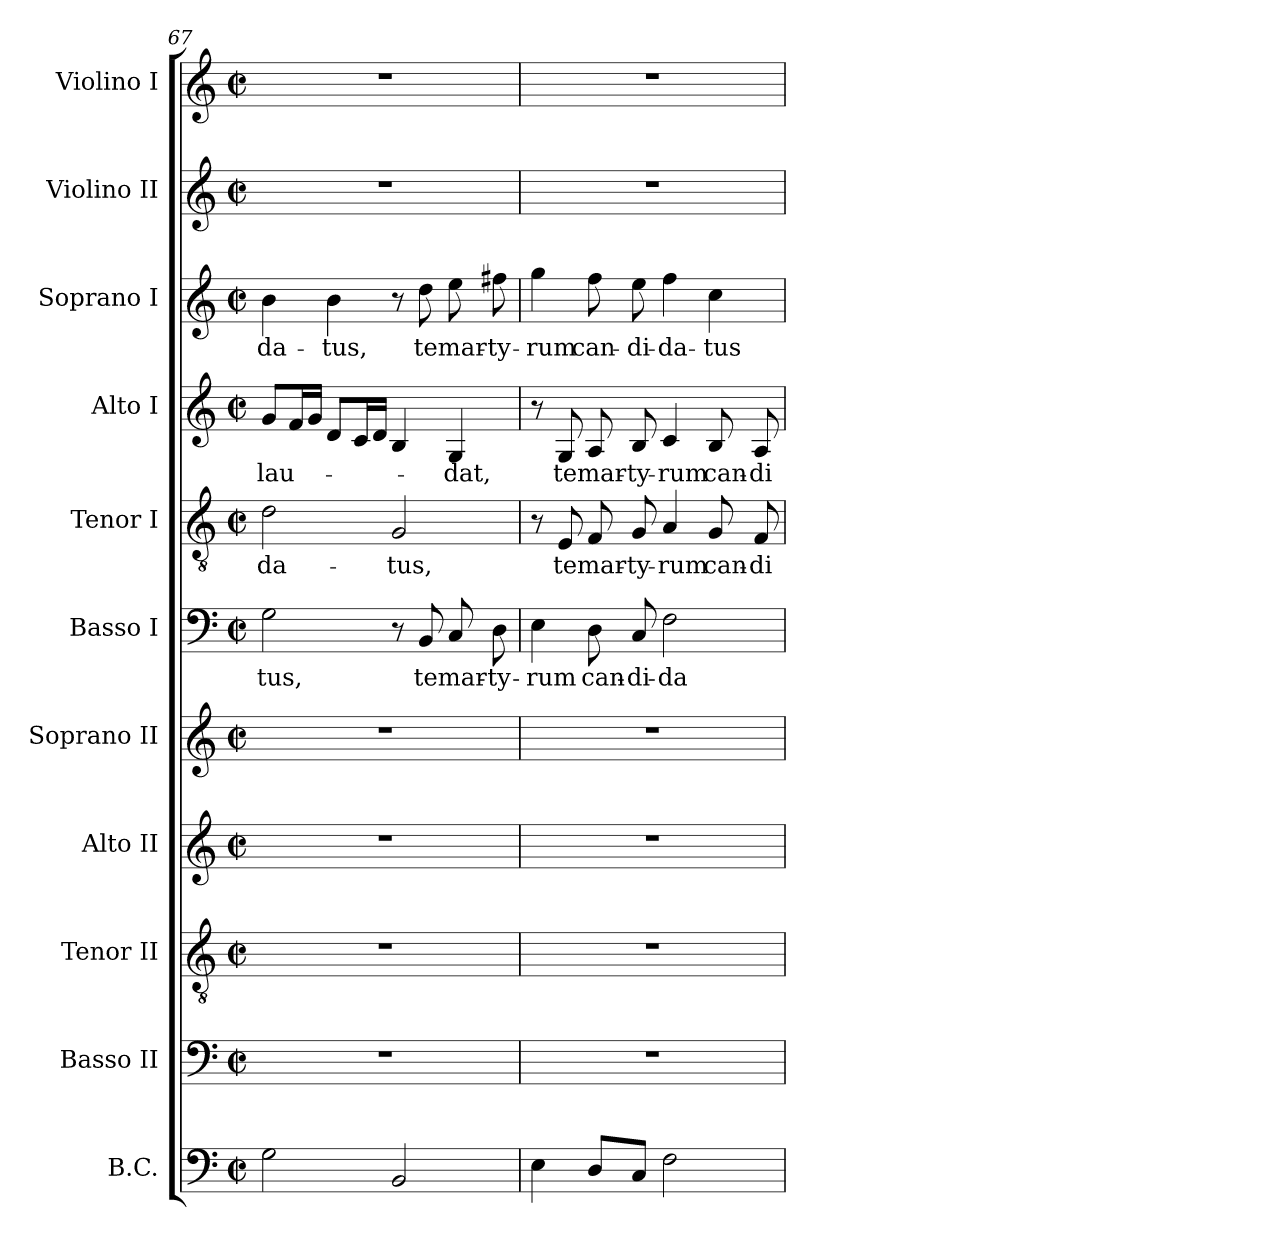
**kern	**kern	**kern	**kern	**kern	**kern	**text	**kern	**text	**kern	**text	**kern	**text	**kern	**kern
*part11	*part10	*part9	*part8	*part7	*part6	*part6	*part5	*part5	*part4	*part4	*part3	*part3	*part2	*part1
*staff11	*staff10	*staff9	*staff8	*staff7	*staff6	*staff6	*staff5	*staff5	*staff4	*staff4	*staff3	*staff3	*staff2	*staff1
*I"B.C.	*I"Basso II	*I"Tenor II	*I"Alto II	*I"Soprano II	*I"Basso I	*	*I"Tenor I	*	*I"Alto I	*	*I"Soprano I	*	*I"Violino II	*I"Violino I
*I'BC	*I'B 2	*I'T 2	*I'A 2	*I'S 2	*I'B 1	*	*I'T 1	*	*I'A 1	*	*I'S 1	*	*I'Vln. II	*I'Vln. I
!!LO:PB:g=z
*clefF4	*clefF4	*clefGv2	*clefG2	*clefG2	*clefF4	*	*clefGv2	*	*clefG2	*	*clefG2	*	*clefG2	*clefG2
*k[]	*k[]	*k[]	*k[]	*k[]	*k[]	*	*k[]	*	*k[]	*	*k[]	*	*k[]	*k[]
*C:	*C:	*C:	*C:	*C:	*C:	*	*C:	*	*C:	*	*C:	*	*C:	*C:
*M2/2	*M2/2	*M2/2	*M2/2	*M2/2	*M2/2	*	*M2/2	*	*M2/2	*	*M2/2	*	*M2/2	*M2/2
*met(c|)	*met(c|)	*met(c|)	*met(c|)	*met(c|)	*met(c|)	*	*met(c|)	*	*met(c|)	*	*met(c|)	*	*met(c|)	*met(c|)
=67	=67	=67	=67	=67	=67	=67	=67	=67	=67	=67	=67	=67	=67	=67
!	!	!	!	!	!	!LO:LY:b	!	!	!	!	!	!	!	!
!	!	!	!	!	!	!	!	!LO:LY:b	!	!	!	!	!	!
!	!	!	!	!	!	!	!	!	!	!LO:LY:b	!	!	!	!
!	!	!	!	!	!	!	!	!	!	!	!	!LO:LY:b	!	!
2G\	1r	1r	1r	1r	2G\	-tus,	2d\	-da-	8g/L	lau-	4b\	-da-	1r	1r
.	.	.	.	.	.	.	.	.	16f/L	.	.	.	.	.
.	.	.	.	.	.	.	.	.	16g/JJ	.	.	.	.	.
!	!	!	!	!	!	!	!	!	!	!	!	!LO:LY:b	!	!
.	.	.	.	.	.	.	.	.	8d/L	.	4b\	-tus,	.	.
.	.	.	.	.	.	.	.	.	16c/L	.	.	.	.	.
.	.	.	.	.	.	.	.	.	16d/JJ	.	.	.	.	.
!	!	!	!	!	!	!	!	!LO:LY:b	!	!	!	!	!	!
2BB/	.	.	.	.	8r	.	2G/	-tus,	4B/	.	8r	.	.	.
!	!	!	!	!	!	!LO:LY:b	!	!	!	!	!	!	!	!
!	!	!	!	!	!	!	!	!	!	!	!	!LO:LY:b	!	!
.	.	.	.	.	8BB/	te	.	.	.	.	8dd\	te	.	.
!	!	!	!	!	!	!LO:LY:b	!	!	!	!	!	!	!	!
!	!	!	!	!	!	!	!	!	!	!LO:LY:b	!	!	!	!
!	!	!	!	!	!	!	!	!	!	!	!	!LO:LY:b	!	!
.	.	.	.	.	8C/	mar-	.	.	4G/	-dat,	8ee\	mar-	.	.
!	!	!	!	!	!	!LO:LY:b	!	!	!	!	!	!	!	!
!	!	!	!	!	!	!	!	!	!	!	!	!LO:LY:b	!	!
.	.	.	.	.	8D\	-ty-	.	.	.	.	8ff#X\	-ty-	.	.
=68	=68	=68	=68	=68	=68	=68	=68	=68	=68	=68	=68	=68	=68	=68
!	!	!	!	!	!	!LO:LY:b	!	!	!	!	!	!	!	!
!	!	!	!	!	!	!	!	!	!	!	!	!LO:LY:b	!	!
4E\	1r	1r	1r	1r	4E\	-rum	8r	.	8r	.	4gg\	-rum	1r	1r
!	!	!	!	!	!	!	!	!LO:LY:b	!	!	!	!	!	!
!	!	!	!	!	!	!	!	!	!	!LO:LY:b	!	!	!	!
.	.	.	.	.	.	.	8E/	te	8G/	te	.	.	.	.
!	!	!	!	!	!	!LO:LY:b	!	!	!	!	!	!	!	!
!	!	!	!	!	!	!	!	!LO:LY:b	!	!	!	!	!	!
!	!	!	!	!	!	!	!	!	!	!LO:LY:b	!	!	!	!
!	!	!	!	!	!	!	!	!	!	!	!	!LO:LY:b	!	!
8D/L	.	.	.	.	8D\	can-	8F/	mar-	8A/	mar-	8ff\	can-	.	.
!	!	!	!	!	!	!LO:LY:b	!	!	!	!	!	!	!	!
!	!	!	!	!	!	!	!	!LO:LY:b	!	!	!	!	!	!
!	!	!	!	!	!	!	!	!	!	!LO:LY:b	!	!	!	!
!	!	!	!	!	!	!	!	!	!	!	!	!LO:LY:b	!	!
8C/J	.	.	.	.	8C/	-di-	8G/	-ty-	8B/	-ty-	8ee\	-di-	.	.
!	!	!	!	!	!	!LO:LY:b	!	!	!	!	!	!	!	!
!	!	!	!	!	!	!	!	!LO:LY:b	!	!	!	!	!	!
!	!	!	!	!	!	!	!	!	!	!LO:LY:b	!	!	!	!
!	!	!	!	!	!	!	!	!	!	!	!	!LO:LY:b	!	!
2F\	.	.	.	.	2F\	-da-	4A/	-rum	4c/	-rum	4ff\	-da-	.	.
!	!	!	!	!	!	!	!	!LO:LY:b	!	!	!	!	!	!
!	!	!	!	!	!	!	!	!	!	!LO:LY:b	!	!	!	!
!	!	!	!	!	!	!	!	!	!	!	!	!LO:LY:b	!	!
.	.	.	.	.	.	.	8G/	can-	8B/	can-	4cc\	-tus	.	.
!	!	!	!	!	!	!	!	!LO:LY:b	!	!	!	!	!	!
!	!	!	!	!	!	!	!	!	!	!LO:LY:b	!	!	!	!
.	.	.	.	.	.	.	8F/	-di-	8A/	-di-	.	.	.	.
=	=	=	=	=	=	=	=	=	=	=	=	=	=	=
*-	*-	*-	*-	*-	*-	*-	*-	*-	*-	*-	*-	*-	*-	*-
